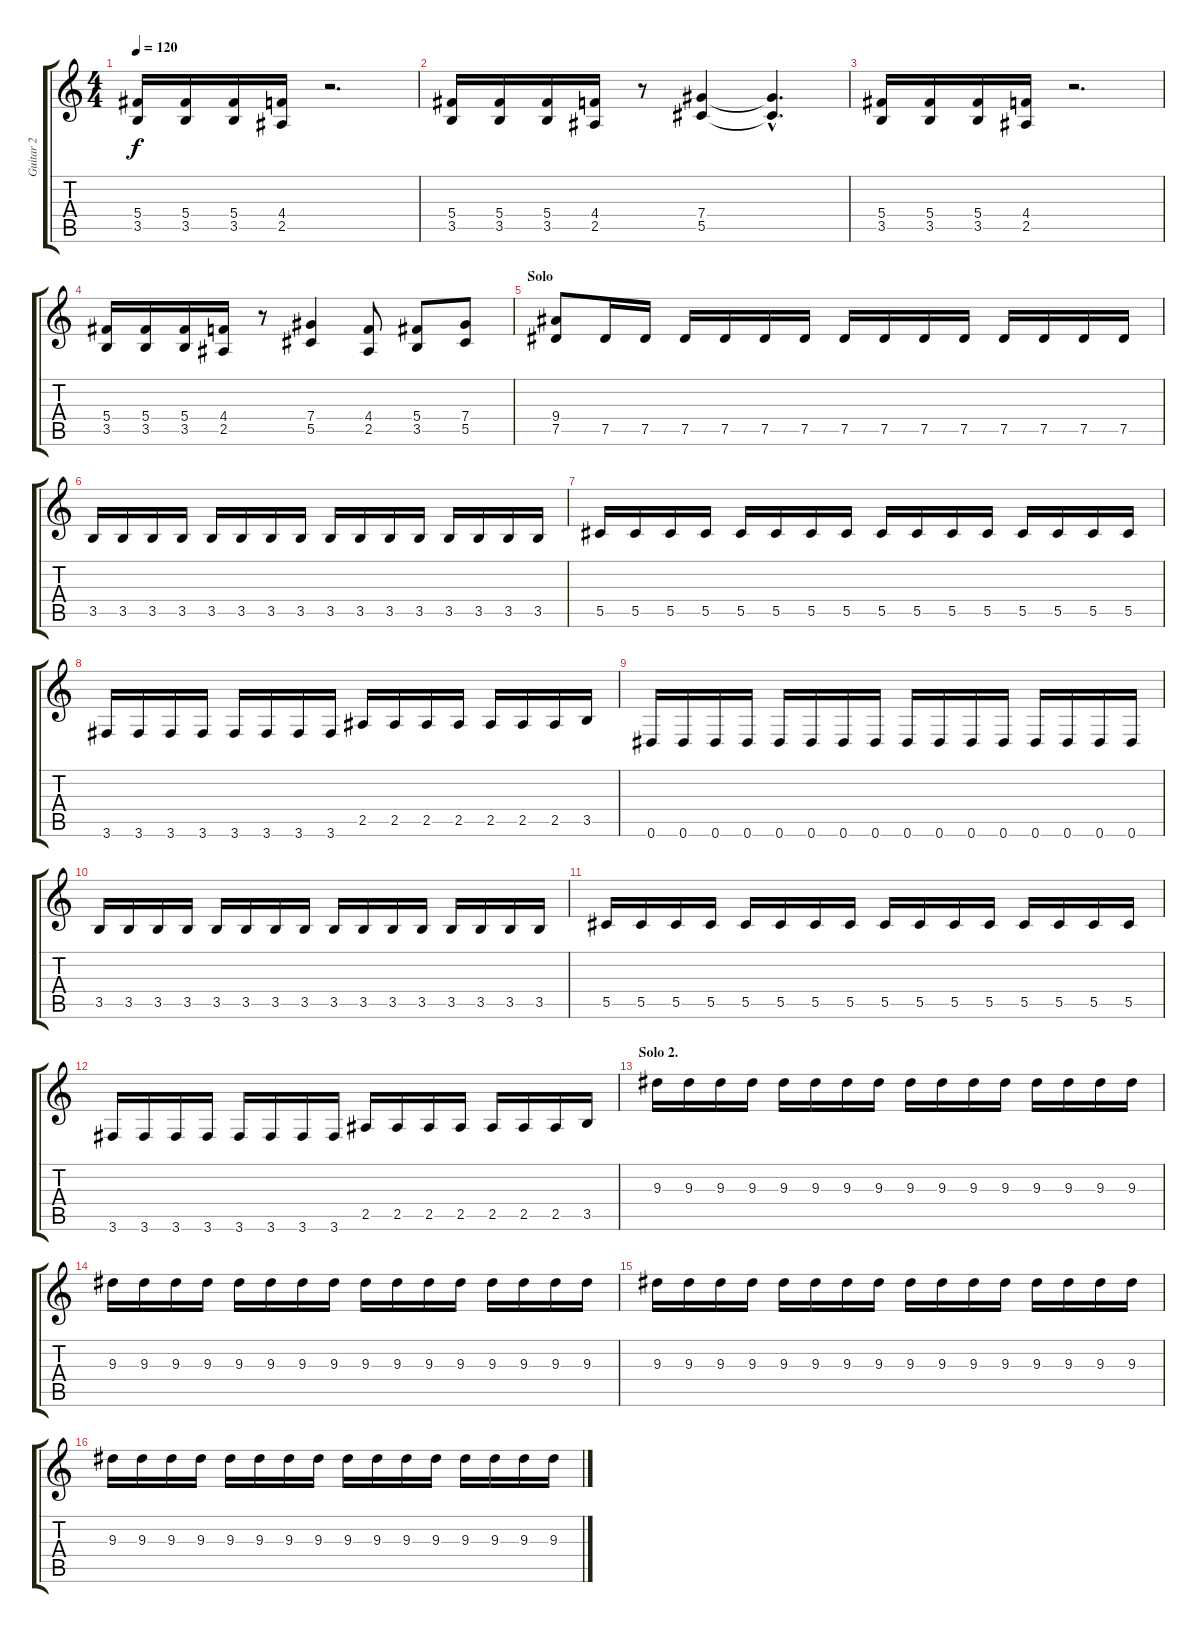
\track ("Guitar 2" "Guitar 2") {instrument overdrivenguitar}
\staff {score tabs}
\tuning (Eb4 Bb3 Gb3 Db3 Ab2 Eb2) {hide}
\ts (4 4)
\tempo 120
\clef g2
\ks c
(5.4 3.5).16{dy f} (5.4 3.5).16 (5.4 3.5).16 (4.4 2.5).16 r.2{d} |
(5.4 3.5).16 (5.4 3.5).16 (5.4 3.5).16 (4.4 2.5).16 r.8 (7.4 5.5).4 (7.4{hac t} 5.5{hac t}).4{d} |
(5.4 3.5).16 (5.4 3.5).16 (5.4 3.5).16 (4.4 2.5).16 r.2{d} |
(5.4 3.5).16 (5.4 3.5).16 (5.4 3.5).16 (4.4 2.5).16 r.8 (7.4 5.5).4 (4.4 2.5).8 (5.4 3.5).8 (7.4 5.5).8 |
\section ("" "Solo")
(9.4 7.5).8 7.5.16 7.5.16 7.5.16 7.5.16 7.5.16 7.5.16 7.5.16 7.5.16 7.5.16 7.5.16 7.5.16 7.5.16 7.5.16 7.5.16 |
3.5.16 3.5.16 3.5.16 3.5.16 3.5.16 3.5.16 3.5.16 3.5.16 3.5.16 3.5.16 3.5.16 3.5.16 3.5.16 3.5.16 3.5.16 3.5.16 |
5.5.16 5.5.16 5.5.16 5.5.16 5.5.16 5.5.16 5.5.16 5.5.16 5.5.16 5.5.16 5.5.16 5.5.16 5.5.16 5.5.16 5.5.16 5.5.16 |
3.6.16 3.6.16 3.6.16 3.6.16 3.6.16 3.6.16 3.6.16 3.6.16 2.5.16 2.5.16 2.5.16 2.5.16 2.5.16 2.5.16 2.5.16 3.5.16 |
0.6.16 0.6.16 0.6.16 0.6.16 0.6.16 0.6.16 0.6.16 0.6.16 0.6.16 0.6.16 0.6.16 0.6.16 0.6.16 0.6.16 0.6.16 0.6.16 |
3.5.16 3.5.16 3.5.16 3.5.16 3.5.16 3.5.16 3.5.16 3.5.16 3.5.16 3.5.16 3.5.16 3.5.16 3.5.16 3.5.16 3.5.16 3.5.16 |
5.5.16 5.5.16 5.5.16 5.5.16 5.5.16 5.5.16 5.5.16 5.5.16 5.5.16 5.5.16 5.5.16 5.5.16 5.5.16 5.5.16 5.5.16 5.5.16 |
3.6.16 3.6.16 3.6.16 3.6.16 3.6.16 3.6.16 3.6.16 3.6.16 2.5.16 2.5.16 2.5.16 2.5.16 2.5.16 2.5.16 2.5.16 3.5.16 |
\section ("" "Solo 2.")
9.3.16 9.3.16 9.3.16 9.3.16 9.3.16 9.3.16 9.3.16 9.3.16 9.3.16 9.3.16 9.3.16 9.3.16 9.3.16 9.3.16 9.3.16 9.3.16 |
9.3.16 9.3.16 9.3.16 9.3.16 9.3.16 9.3.16 9.3.16 9.3.16 9.3.16 9.3.16 9.3.16 9.3.16 9.3.16 9.3.16 9.3.16 9.3.16 |
9.3.16 9.3.16 9.3.16 9.3.16 9.3.16 9.3.16 9.3.16 9.3.16 9.3.16 9.3.16 9.3.16 9.3.16 9.3.16 9.3.16 9.3.16 9.3.16 |
9.3.16 9.3.16 9.3.16 9.3.16 9.3.16 9.3.16 9.3.16 9.3.16 9.3.16 9.3.16 9.3.16 9.3.16 9.3.16 9.3.16 9.3.16 9.3.16
